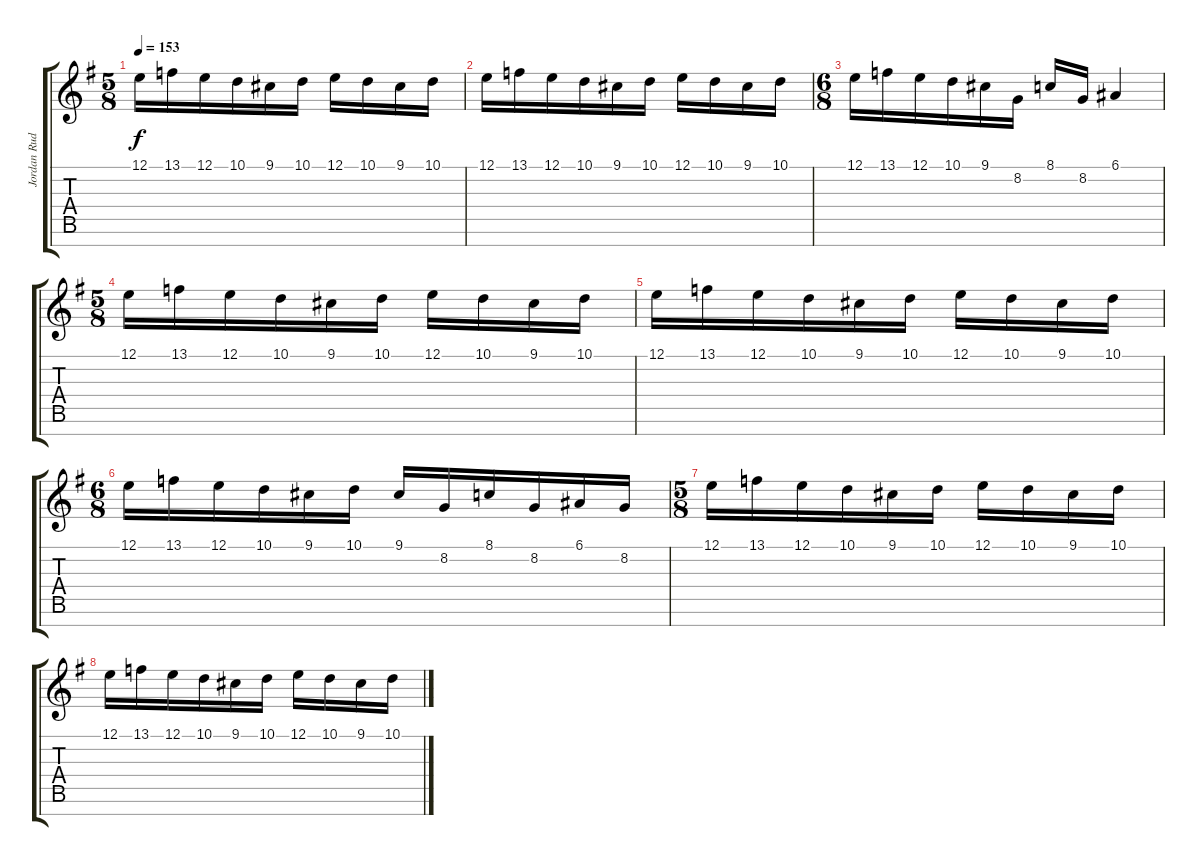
\track ("Jordan Rudess - Keyboards" "Jordan Rud") {instrument lead2sawtooth}
\staff {score tabs}
\tuning (E4 B3 G3 D3 A2 E2 B1) {hide}
\ts (5 8)
\tempo 153
\clef g2
\ks g
12.1.16{dy f} 13.1.16 12.1.16 10.1.16 9.1.16 10.1.16 12.1.16 10.1.16 9.1.16 10.1.16 |
12.1.16 13.1.16 12.1.16 10.1.16 9.1.16 10.1.16 12.1.16 10.1.16 9.1.16 10.1.16 |
\ts (6 8)
12.1.16 13.1.16 12.1.16 10.1.16 9.1.16 8.2.16 8.1.16 8.2.16 6.1.4 |
\ts (5 8)
12.1.16 13.1.16 12.1.16 10.1.16 9.1.16 10.1.16 12.1.16 10.1.16 9.1.16 10.1.16 |
12.1.16 13.1.16 12.1.16 10.1.16 9.1.16 10.1.16 12.1.16 10.1.16 9.1.16 10.1.16 |
\ts (6 8)
12.1.16 13.1.16 12.1.16 10.1.16 9.1.16 10.1.16 9.1.16 8.2.16 8.1.16 8.2.16 6.1.16 8.2.16 |
\ts (5 8)
12.1.16 13.1.16 12.1.16 10.1.16 9.1.16 10.1.16 12.1.16 10.1.16 9.1.16 10.1.16 |
12.1.16 13.1.16 12.1.16 10.1.16 9.1.16 10.1.16 12.1.16 10.1.16 9.1.16 10.1.16
